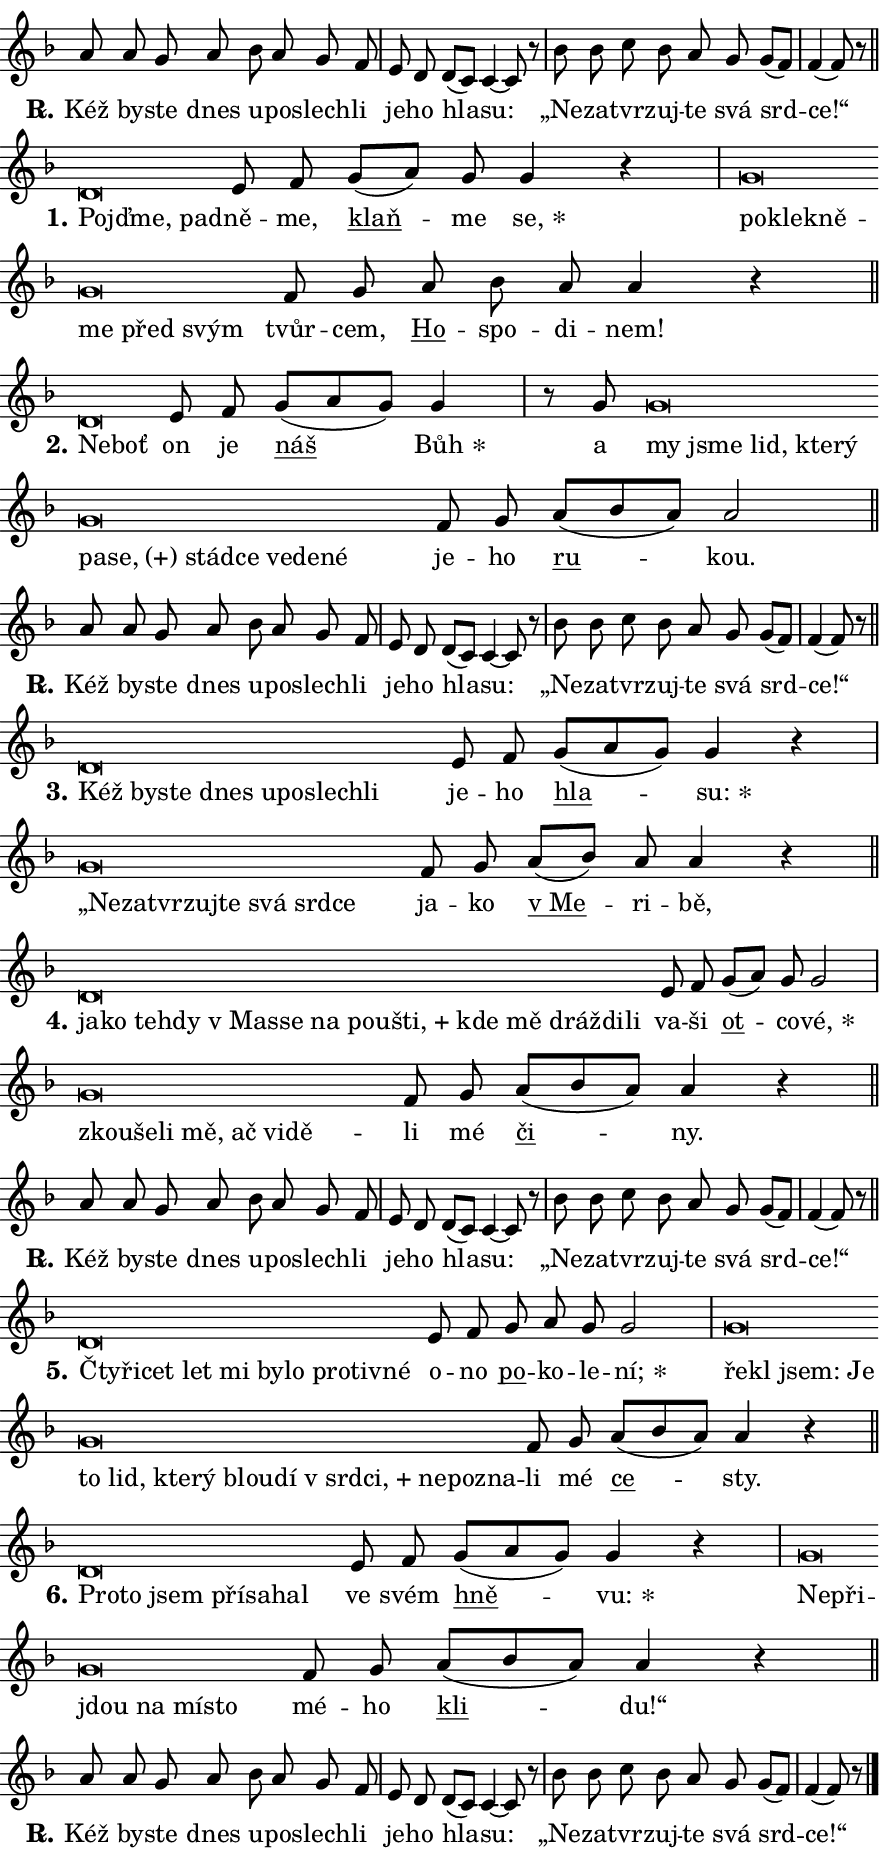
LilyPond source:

\version "2.24.0"
\header { tagline = "" }
\paper {
  indent = 0\cm
  top-margin = 0\cm
  right-margin = 0.13\cm % to fit lyric hyphens
  bottom-margin = 0\cm
  left-margin = 0\cm
  paper-width = 15\cm
  page-breaking = #ly:one-page-breaking
  system-system-spacing.basic-distance = #11
  score-system-spacing.basic-distance = #11
  ragged-last = ##f
}


%% Author: Thomas Morley
%% https://lists.gnu.org/archive/html/lilypond-user/2020-05/msg00002.html
#(define (line-position grob)
"Returns position of @var[grob} in current system:
   @code{'start}, if at first time-step
   @code{'end}, if at last time-step
   @code{'middle} otherwise
"
  (let* ((col (ly:item-get-column grob))
         (ln (ly:grob-object col 'left-neighbor))
         (rn (ly:grob-object col 'right-neighbor))
         (col-to-check-left (if (ly:grob? ln) ln col))
         (col-to-check-right (if (ly:grob? rn) rn col))
         (break-dir-left
           (and
             (ly:grob-property col-to-check-left 'non-musical #f)
             (ly:item-break-dir col-to-check-left)))
         (break-dir-right
           (and
             (ly:grob-property col-to-check-right 'non-musical #f)
             (ly:item-break-dir col-to-check-right))))
        (cond ((eqv? 1 break-dir-left) 'start)
              ((eqv? -1 break-dir-right) 'end)
              (else 'middle))))

#(define (tranparent-at-line-position vctor)
  (lambda (grob)
  "Relying on @code{line-position} select the relevant enry from @var{vctor}.
Used to determine transparency,"
    (case (line-position grob)
      ((end) (not (vector-ref vctor 0)))
      ((middle) (not (vector-ref vctor 1)))
      ((start) (not (vector-ref vctor 2))))))

noteHeadBreakVisibility =
#(define-music-function (break-visibility)(vector?)
"Makes @code{NoteHead}s transparent relying on @var{break-visibility}"
#{
  \override NoteHead.transparent =
    #(tranparent-at-line-position break-visibility)
#})

#(define delete-ledgers-for-transparent-note-heads
  (lambda (grob)
    "Reads whether a @code{NoteHead} is transparent.
If so this @code{NoteHead} is removed from @code{'note-heads} from
@var{grob}, which is supposed to be @code{LedgerLineSpanner}.
As a result ledgers are not printed for this @code{NoteHead}"
    (let* ((nhds-array (ly:grob-object grob 'note-heads))
           (nhds-list
             (if (ly:grob-array? nhds-array)
                 (ly:grob-array->list nhds-array)
                 '()))
           ;; Relies on the transparent-property being done before
           ;; Staff.LedgerLineSpanner.after-line-breaking is executed.
           ;; This is fragile ...
           (to-keep
             (remove
               (lambda (nhd)
                 (ly:grob-property nhd 'transparent #f))
               nhds-list)))
      ;; TODO find a better method to iterate over grob-arrays, similiar
      ;; to filter/remove etc for lists
      ;; For now rebuilt from scratch
      (set! (ly:grob-object grob 'note-heads)  '())
      (for-each
        (lambda (nhd)
          (ly:pointer-group-interface::add-grob grob 'note-heads nhd))
        to-keep))))

squashNotes = {
  \override NoteHead.X-extent = #'(-0.2 . 0.2)
  \override NoteHead.Y-extent = #'(-0.75 . 0)
  \override NoteHead.stencil =
    #(lambda (grob)
       (let ((pos (ly:grob-property grob 'staff-position)))
         (begin
           (if (< pos -7) (display "ERROR: Lower brevis then expected\n") (display ""))
           (if (<= pos -6) ly:text-interface::print ly:note-head::print))))
}
unSquashNotes = {
  \revert NoteHead.X-extent
  \revert NoteHead.Y-extent
  \revert NoteHead.stencil
}

hideNotes = \noteHeadBreakVisibility #begin-of-line-visible
unHideNotes = \noteHeadBreakVisibility #all-visible

% work-around for resetting accidentals
% https://lilypond.org/doc/v2.23/Documentation/notation/displaying-rhythms#unmetered-music
cadenzaMeasure = {
  \cadenzaOff
  \partial 1024 s1024
  \cadenzaOn
}

#(define-markup-command (accent layout props text) (markup?)
  "Underline accented syllable"
  (interpret-markup layout props
    #{\markup \override #'(offset . 4.3) \underline { #text }#}))

responsum = \markup \concat {
  "R" \hspace #-1.05 \path #0.1 #'((moveto 0 0.07) (lineto 0.9 0.8)) \hspace #0.05 "."
}

spaceSize = #0.6828661417322834 % exact space size for TeX Gyre Schola

\layout {
  \context {
    \Staff
    \remove "Time_signature_engraver"
    \override LedgerLineSpanner.after-line-breaking = #delete-ledgers-for-transparent-note-heads
  }
  \context {
    \Lyrics {
      \override LyricSpace.minimum-distance = \spaceSize
      \override LyricText.font-name = #"TeX Gyre Schola"
      \override LyricText.font-size = 1
      \override StanzaNumber.font-name = #"TeX Gyre Schola Bold"
      \override StanzaNumber.font-size = 1
    }
  }
  \context {
    \Score 
    \override NoteHead.text =
      #(lambda (grob) 
        (let ((pos (ly:grob-property grob 'staff-position)))
          #{\markup {
            \combine
              \halign #-0.55 \raise #(if (= pos -6) 0 0.5) \override #'(thickness . 2) \draw-line #'(3.2 . 0)
              \musicglyph "noteheads.sM1"
          }#}))
  }
}

% magnetic-lyrics.ily
%
%   written by
%     Jean Abou Samra <jean@abou-samra.fr>
%     Werner Lemberg <wl@gnu.org>
%
%   adapted by
%     Jiri Hon <jiri.hon@gmail.com>
%
% Version 2022-Apr-15

% https://www.mail-archive.com/lilypond-user@gnu.org/msg149350.html

#(define (Left_hyphen_pointer_engraver context)
   "Collect syllable-hyphen-syllable occurrences in lyrics and store
them in properties.  This engraver only looks to the left.  For
example, if the lyrics input is @code{foo -- bar}, it does the
following.

@itemize @bullet
@item
Set the @code{text} property of the @code{LyricHyphen} grob between
@q{foo} and @q{bar} to @code{foo}.

@item
Set the @code{left-hyphen} property of the @code{LyricText} grob with
text @q{foo} to the @code{LyricHyphen} grob between @q{foo} and
@q{bar}.
@end itemize

Use this auxiliary engraver in combination with the
@code{lyric-@/text::@/apply-@/magnetic-@/offset!} hook."
   (let ((hyphen #f)
         (text #f))
     (make-engraver
      (acknowledgers
       ((lyric-syllable-interface engraver grob source-engraver)
        (set! text grob)))
      (end-acknowledgers
       ((lyric-hyphen-interface engraver grob source-engraver)
        ;(when (not (grob::has-interface grob 'lyric-space-interface))
          (set! hyphen grob)));)
      ((stop-translation-timestep engraver)
       (when (and text hyphen)
         (ly:grob-set-object! text 'left-hyphen hyphen))
       (set! text #f)
       (set! hyphen #f)))))

#(define (lyric-text::apply-magnetic-offset! grob)
   "If the space between two syllables is less than the value in
property @code{LyricText@/.details@/.squash-threshold}, move the right
syllable to the left so that it gets concatenated with the left
syllable.

Use this function as a hook for
@code{LyricText@/.after-@/line-@/breaking} if the
@code{Left_@/hyphen_@/pointer_@/engraver} is active."
   (let ((hyphen (ly:grob-object grob 'left-hyphen #f)))
     (when hyphen
       (let ((left-text (ly:spanner-bound hyphen LEFT)))
         (when (grob::has-interface left-text 'lyric-syllable-interface)
           (let* ((common (ly:grob-common-refpoint grob left-text X))
                  (this-x-ext (ly:grob-extent grob common X))
                  (left-x-ext
                   (begin
                     ;; Trigger magnetism for left-text.
                     (ly:grob-property left-text 'after-line-breaking)
                     (ly:grob-extent left-text common X)))
                  ;; `delta` is the gap width between two syllables.
                  (delta (- (interval-start this-x-ext)
                            (interval-end left-x-ext)))
                  (details (ly:grob-property grob 'details))
                  (threshold (assoc-get 'squash-threshold details 0.2)))
             (when (< delta threshold)
               (let* (;; We have to manipulate the input text so that
                      ;; ligatures crossing syllable boundaries are not
                      ;; disabled.  For languages based on the Latin
                      ;; script this is essentially a beautification.
                      ;; However, for non-Western scripts it can be a
                      ;; necessity.
                      (lt (ly:grob-property left-text 'text))
                      (rt (ly:grob-property grob 'text))
                      (is-space (grob::has-interface hyphen 'lyric-space-interface))
                      (space (if is-space " " ""))
                      (extra-delta (if is-space spaceSize 0))
                      ;; Append new syllable.
                      (ltrt-space (if (and (string? lt) (string? rt))
                                (string-append lt space rt)
                                (make-concat-markup (list lt space rt))))
                      ;; Right-align `ltrt` to the right side.
                      (ltrt-space-markup (grob-interpret-markup
                               grob
                               (make-translate-markup
                                (cons (interval-length this-x-ext) 0)
                                (make-right-align-markup ltrt-space)))))
                 (begin
                   ;; Don't print `left-text`.
                   (ly:grob-set-property! left-text 'stencil #f)
                   ;; Set text and stencil (which holds all collected
                   ;; syllables so far) and shift it to the left.
                   (ly:grob-set-property! grob 'text ltrt-space)
                   (ly:grob-set-property! grob 'stencil ltrt-space-markup)
                   (ly:grob-translate-axis! grob (- (- delta extra-delta)) X))))))))))


#(define (lyric-hyphen::displace-bounds-first grob)
   ;; Make very sure this callback isn't triggered too early.
   (let ((left (ly:spanner-bound grob LEFT))
         (right (ly:spanner-bound grob RIGHT)))
     (ly:grob-property left 'after-line-breaking)
     (ly:grob-property right 'after-line-breaking)
     (ly:lyric-hyphen::print grob)))

squashThreshold = #0.4

\layout {
  \context {
    \Lyrics
    \consists #Left_hyphen_pointer_engraver
    \override LyricText.after-line-breaking =
      #lyric-text::apply-magnetic-offset!
    \override LyricHyphen.stencil = #lyric-hyphen::displace-bounds-first
    \override LyricText.details.squash-threshold = \squashThreshold
    \override LyricHyphen.minimum-distance = 0
    \override LyricHyphen.minimum-length = \squashThreshold
  }
}

squashText = \override LyricText.details.squash-threshold = 9999
unSquashText = \override LyricText.details.squash-threshold = \squashThreshold

leftText = \override LyricText.self-alignment-X = #LEFT
unLeftText = \revert LyricText.self-alignment-X

starOffset = #(lambda (grob) 
                (let ((x_offset (ly:self-alignment-interface::aligned-on-x-parent grob)))
                  (if (= x_offset 0) 0 (+ x_offset 1.2))))

star = #(define-music-function (syllable)(string?)
"Append star separator at the end of a syllable"
#{
  \once \override LyricText.X-offset = #starOffset
  \lyricmode { \markup {
    #syllable
    \override #'((font-name . "TeX Gyre Schola Bold")) \hspace #0.2 \lower #0.65 \larger "*"
  } }
#})

starAccent = #(define-music-function (syllable)(string?)
"Append star separator at the end of a syllable and make accent"
#{
  \once \override LyricText.X-offset = #starOffset
  \lyricmode { \markup {
    \accent #syllable
    \override #'((font-name . "TeX Gyre Schola Bold")) \hspace #0.2 \lower #0.65 \larger "*"
  } }
#})

breath = #(define-music-function (syllable)(string?)
"Append breathing indicator at the end of a syllable"
#{
  \lyricmode { \markup { #syllable "+" } }
#})

optionalBreath = #(define-music-function (syllable)(string?)
"Append optional breathing indicator at the end of a syllable"
#{
  \lyricmode { \markup { #syllable "(+)" } }
#})


\score {
    <<
        \new Voice = "melody" { \cadenzaOn \key f \major \relative { a'8 a g a bes a g f \cadenzaMeasure \bar "|" e d \bar "" d[( c)] c4~ c8 r8 \cadenzaMeasure \bar "|" bes' bes c bes a g g[( f)] \cadenzaMeasure \bar "|" f4( f8)] r \cadenzaMeasure \bar "||" \break } }
        \new Lyrics \lyricsto "melody" { \lyricmode { \set stanza = \responsum
Kéž by -- ste dnes u -- po -- slech -- li je -- ho hla -- su: „Ne -- za -- tvr -- zuj -- te svá srd -- ce!“ } }
    >>
    \layout {}
}

\score {
    <<
        \new Voice = "melody" { \cadenzaOn \key f \major \relative { \squashNotes d'\breve*1/16 \hideNotes \breve*1/16 \breve*1/16 \bar "" \unHideNotes \unSquashNotes e8 f \bar "" g[( a)] g g4 r \cadenzaMeasure \bar "|" \squashNotes g\breve*1/16 \hideNotes \breve*1/16 \bar "" \breve*1/16 \bar "" \breve*1/16 \bar "" \breve*1/16 \breve*1/16 \bar "" \unHideNotes \unSquashNotes f8 g \bar "" a bes a a4 r \cadenzaMeasure \bar "||" \break } }
        \new Lyrics \lyricsto "melody" { \lyricmode { \set stanza = "1."
\leftText Pojď -- \squashText me, pad -- \unLeftText \unSquashText ně -- me, \markup \accent klaň -- me \star se, \leftText po -- \squashText kle -- kně -- me před svým \unLeftText \unSquashText tvůr -- cem, \markup \accent Ho -- spo -- di -- nem! } }
    >>
    \layout {}
}

\score {
    <<
        \new Voice = "melody" { \cadenzaOn \key f \major \relative { \squashNotes d'\breve*1/16 \hideNotes \breve*1/16 \bar "" \unHideNotes \unSquashNotes e8 f \bar "" g[( a g)] g4 \cadenzaMeasure \bar "|" r8 g8 \squashNotes g\breve*1/16 \hideNotes \breve*1/16 \bar "" \breve*1/16 \bar "" \breve*1/16 \bar "" \breve*1/16 \bar "" \breve*1/16 \bar "" \breve*1/16 \bar "" \breve*1/16 \bar "" \breve*1/16 \bar "" \breve*1/16 \bar "" \breve*1/16 \breve*1/16 \bar "" \unHideNotes \unSquashNotes f8 g \bar "" a[( bes a)] a2 \cadenzaMeasure \bar "||" \break } }
        \new Lyrics \lyricsto "melody" { \lyricmode { \set stanza = "2."
\leftText Ne -- \squashText boť \unLeftText \unSquashText on je \markup \accent náš \star Bůh a \leftText my \squashText jsme lid, kte -- rý pa -- \optionalBreath se, stád -- ce ve -- de -- né \unLeftText \unSquashText je -- ho \markup \accent ru -- kou. } }
    >>
    \layout {}
}

\score {
    <<
        \new Voice = "melody" { \cadenzaOn \key f \major \relative { a'8 a g a bes a g f \cadenzaMeasure \bar "|" e d \bar "" d[( c)] c4~ c8 r8 \cadenzaMeasure \bar "|" bes' bes c bes a g g[( f)] \cadenzaMeasure \bar "|" f4( f8)] r \cadenzaMeasure \bar "||" \break } }
        \new Lyrics \lyricsto "melody" { \lyricmode { \set stanza = \responsum
Kéž by -- ste dnes u -- po -- slech -- li je -- ho hla -- su: „Ne -- za -- tvr -- zuj -- te svá srd -- ce!“ } }
    >>
    \layout {}
}

\score {
    <<
        \new Voice = "melody" { \cadenzaOn \key f \major \relative { \squashNotes d'\breve*1/16 \hideNotes \breve*1/16 \bar "" \breve*1/16 \bar "" \breve*1/16 \bar "" \breve*1/16 \bar "" \breve*1/16 \bar "" \breve*1/16 \breve*1/16 \bar "" \unHideNotes \unSquashNotes e8 f \bar "" g[( a g)] g4 r \cadenzaMeasure \bar "|" \squashNotes g\breve*1/16 \hideNotes \breve*1/16 \bar "" \breve*1/16 \bar "" \breve*1/16 \bar "" \breve*1/16 \bar "" \breve*1/16 \bar "" \breve*1/16 \breve*1/16 \bar "" \unHideNotes \unSquashNotes f8 g \bar "" a[( bes)] a a4 r \cadenzaMeasure \bar "||" \break } }
        \new Lyrics \lyricsto "melody" { \lyricmode { \set stanza = "3."
\leftText Kéž \squashText by -- ste dnes u -- po -- slech -- li \unLeftText \unSquashText je -- ho \markup \accent hla -- \star su: \leftText „Ne -- \squashText za -- tvr -- zuj -- te svá srd -- ce \unLeftText \unSquashText ja -- ko \markup \accent "v Me" -- ri -- bě, } }
    >>
    \layout {}
}

\score {
    <<
        \new Voice = "melody" { \cadenzaOn \key f \major \relative { \squashNotes d'\breve*1/16 \hideNotes \breve*1/16 \bar "" \breve*1/16 \bar "" \breve*1/16 \bar "" \breve*1/16 \bar "" \breve*1/16 \bar "" \breve*1/16 \bar "" \breve*1/16 \bar "" \breve*1/16 \bar "" \breve*1/16 \bar "" \breve*1/16 \bar "" \breve*1/16 \bar "" \breve*1/16 \breve*1/16 \bar "" \unHideNotes \unSquashNotes e8 f \bar "" g[( a)] g g2 \cadenzaMeasure \bar "|" \squashNotes g\breve*1/16 \hideNotes \breve*1/16 \bar "" \breve*1/16 \bar "" \breve*1/16 \bar "" \breve*1/16 \bar "" \breve*1/16 \breve*1/16 \bar "" \unHideNotes \unSquashNotes f8 g \bar "" a[( bes a)] a4 r \cadenzaMeasure \bar "||" \break } }
        \new Lyrics \lyricsto "melody" { \lyricmode { \set stanza = "4."
\leftText ja -- \squashText ko teh -- dy "v Ma" -- sse na pou -- \breath "šti," kde mě dráž -- di -- li \unLeftText \unSquashText va -- ši \markup \accent ot -- co -- \star vé, \leftText zkou -- \squashText še -- li mě, ač vi -- dě -- \unLeftText \unSquashText li mé \markup \accent či -- ny. } }
    >>
    \layout {}
}

\score {
    <<
        \new Voice = "melody" { \cadenzaOn \key f \major \relative { a'8 a g a bes a g f \cadenzaMeasure \bar "|" e d \bar "" d[( c)] c4~ c8 r8 \cadenzaMeasure \bar "|" bes' bes c bes a g g[( f)] \cadenzaMeasure \bar "|" f4( f8)] r \cadenzaMeasure \bar "||" \break } }
        \new Lyrics \lyricsto "melody" { \lyricmode { \set stanza = \responsum
Kéž by -- ste dnes u -- po -- slech -- li je -- ho hla -- su: „Ne -- za -- tvr -- zuj -- te svá srd -- ce!“ } }
    >>
    \layout {}
}

\score {
    <<
        \new Voice = "melody" { \cadenzaOn \key f \major \relative { \squashNotes d'\breve*1/16 \hideNotes \breve*1/16 \bar "" \breve*1/16 \bar "" \breve*1/16 \bar "" \breve*1/16 \bar "" \breve*1/16 \bar "" \breve*1/16 \bar "" \breve*1/16 \bar "" \breve*1/16 \breve*1/16 \bar "" \unHideNotes \unSquashNotes e8 f \bar "" g a g g2 \cadenzaMeasure \bar "|" \squashNotes g\breve*1/16 \hideNotes \breve*1/16 \bar "" \breve*1/16 \bar "" \breve*1/16 \bar "" \breve*1/16 \bar "" \breve*1/16 \bar "" \breve*1/16 \bar "" \breve*1/16 \bar "" \breve*1/16 \bar "" \breve*1/16 \bar "" \breve*1/16 \bar "" \breve*1/16 \bar "" \breve*1/16 \bar "" \breve*1/16 \breve*1/16 \bar "" \unHideNotes \unSquashNotes f8 g \bar "" a[( bes a)] a4 r \cadenzaMeasure \bar "||" \break } }
        \new Lyrics \lyricsto "melody" { \lyricmode { \set stanza = "5."
\leftText Čty -- \squashText ři -- cet let mi by -- lo pro -- tiv -- né \unLeftText \unSquashText o -- no \markup \accent po -- ko -- le -- \star ní; \leftText ře -- \squashText kl jsem: Je to lid, kte -- rý blou -- dí "v srd" -- \breath "ci," ne -- po -- zna -- \unLeftText \unSquashText li mé \markup \accent ce -- sty. } }
    >>
    \layout {}
}

\score {
    <<
        \new Voice = "melody" { \cadenzaOn \key f \major \relative { \squashNotes d'\breve*1/16 \hideNotes \breve*1/16 \bar "" \breve*1/16 \bar "" \breve*1/16 \bar "" \breve*1/16 \breve*1/16 \bar "" \unHideNotes \unSquashNotes e8 f \bar "" g[( a g)] g4 r \cadenzaMeasure \bar "|" \squashNotes g\breve*1/16 \hideNotes \breve*1/16 \bar "" \breve*1/16 \bar "" \breve*1/16 \bar "" \breve*1/16 \breve*1/16 \bar "" \unHideNotes \unSquashNotes f8 g \bar "" a[( bes a)] a4 r \cadenzaMeasure \bar "||" \break } }
        \new Lyrics \lyricsto "melody" { \lyricmode { \set stanza = "6."
\leftText Pro -- \squashText to jsem pří -- sa -- hal \unLeftText \unSquashText ve svém \markup \accent hně -- \star vu: \leftText Ne -- \squashText při -- jdou na mí -- sto \unLeftText \unSquashText mé -- ho \markup \accent kli -- du!“ } }
    >>
    \layout {}
}

\score {
    <<
        \new Voice = "melody" { \cadenzaOn \key f \major \relative { a'8 a g a bes a g f \cadenzaMeasure \bar "|" e d \bar "" d[( c)] c4~ c8 r8 \cadenzaMeasure \bar "|" bes' bes c bes a g g[( f)] \cadenzaMeasure \bar "|" f4( f8)] r \cadenzaMeasure \bar "||" \break } \bar "|." }
        \new Lyrics \lyricsto "melody" { \lyricmode { \set stanza = \responsum
Kéž by -- ste dnes u -- po -- slech -- li je -- ho hla -- su: „Ne -- za -- tvr -- zuj -- te svá srd -- ce!“ } }
    >>
    \layout {}
}
